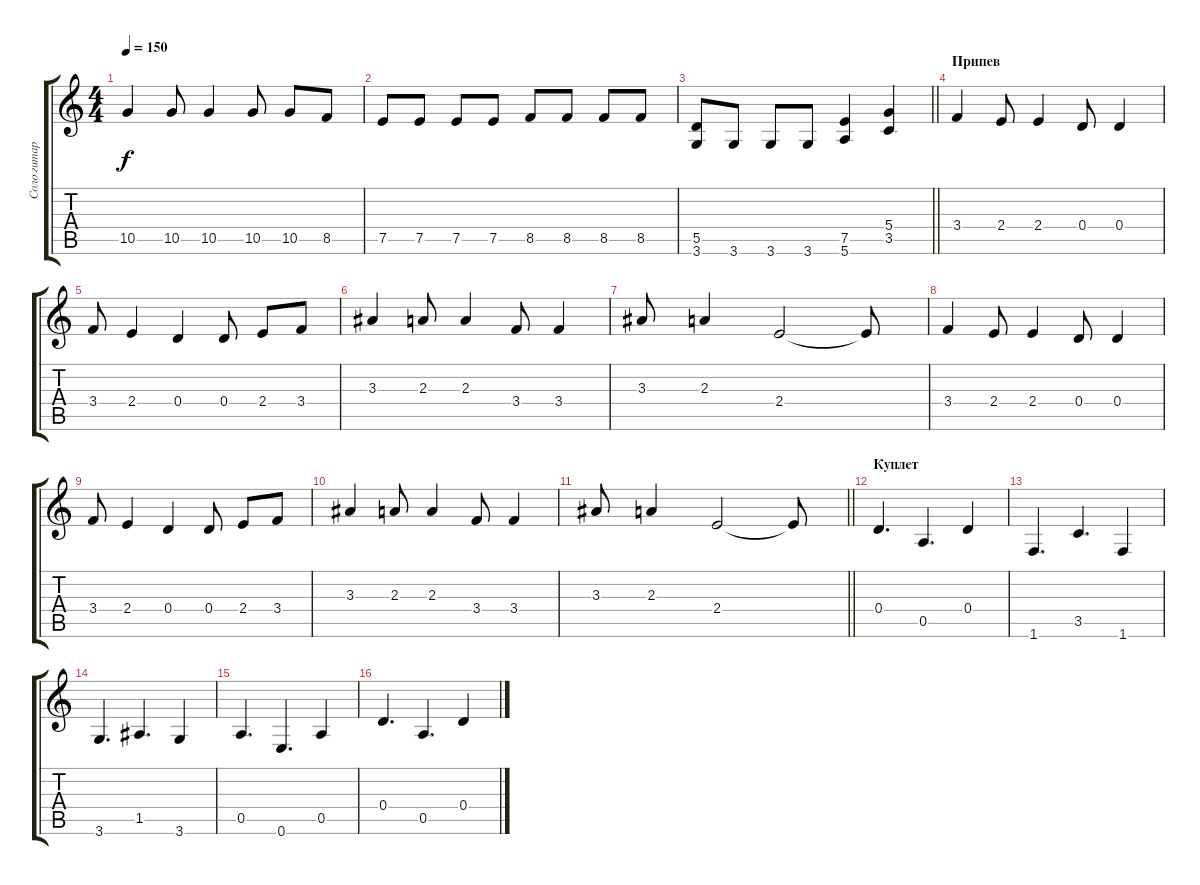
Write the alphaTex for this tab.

\track ("Соло гитара" "Соло гитар") {instrument acousticguitarsteel}
\staff {score tabs}
\tuning (E4 B3 G3 D3 A2 E2) {hide}
\ts (4 4)
\tempo 150
\clef g2
\ks c
10.5.4{dy f} 10.5.8 10.5.4 10.5.8 10.5.8 8.5.8 |
7.5.8 7.5.8 7.5.8 7.5.8 8.5.8 8.5.8 8.5.8 8.5.8 |
\barLineRight lightlight
(5.5 3.6).8 3.6.8 3.6.8 3.6.8 (7.5 5.6).4 (5.4 3.5).4 |
\section ("" "Припев")
3.4.4 2.4.8 2.4.4 0.4.8 0.4.4 |
3.4.8 2.4.4 0.4.4 0.4.8 2.4.8 3.4.8 |
3.3.4 2.3.8 2.3.4 3.4.8 3.4.4 |
3.3.8 2.3.4 2.4.2 2.4{t}.8 |
3.4.4 2.4.8 2.4.4 0.4.8 0.4.4 |
3.4.8 2.4.4 0.4.4 0.4.8 2.4.8 3.4.8 |
3.3.4 2.3.8 2.3.4 3.4.8 3.4.4 |
\barLineRight lightlight
3.3.8 2.3.4 2.4.2 2.4{t}.8 |
\section ("" "Куплет")
0.4.4{d} 0.5.4{d} 0.4.4 |
1.6.4{d} 3.5.4{d} 1.6.4 |
3.6.4{d} 1.5.4{d} 3.6.4 |
0.5.4{d} 0.6.4{d} 0.5.4 |
0.4.4{d} 0.5.4{d} 0.4.4
